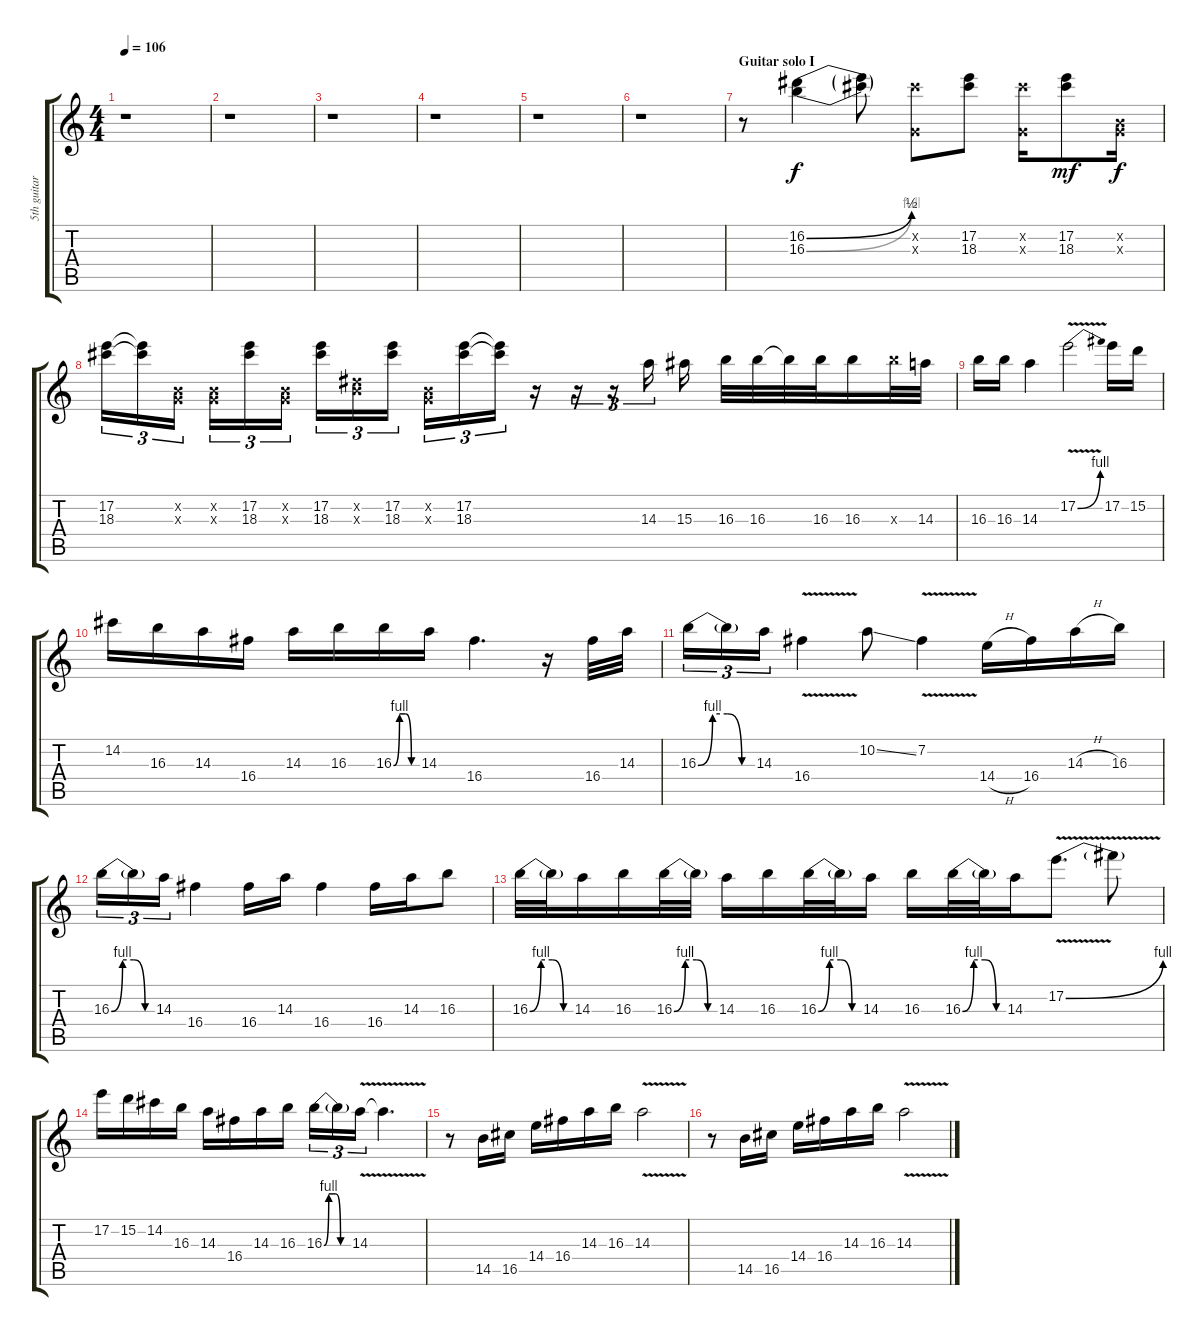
\track ("5th guitar" "5th guitar") {instrument distortionguitar}
\staff {score tabs}
\tuning (E4 B3 G3 D3 A2 E2) {hide}
\ts (4 4)
\tempo 106
\clef g2
\ks c
r.1{dy f} |
r.1 |
r.1 |
r.1 |
r.1 |
r.1 |
\section ("" "Guitar solo I")
r.8 (16.2{be (bend 0 0 60 2)} 16.3{be (bend 0 0 60 4)}).4 (16.2{t} 16.3{t}).8 (14.2{x} 0.3{x}).8 (17.2 18.3).8 (14.2{x} 0.3{x}).16 (17.2 18.3).8{dy mf} (0.2{x} 0.3{x}).16{dy f} |
(17.2 18.3).16{tu (3 2)} (17.2{t} 18.3{t}).16{tu (3 2)} (0.2{x} 0.3{x}).16{tu (3 2)} (0.2{x} 0.3{x}).16{tu (3 2)} (17.2 18.3).16{tu (3 2)} (0.2{x} 0.3{x}).16{tu (3 2)} (17.2 18.3).16{tu (3 2)} (0.2{x} 8.3{x}).16{tu (3 2)} (17.2 18.3).16{tu (3 2)} (0.2{x} 0.3{x}).16{tu (3 2)} (17.2 18.3).16{tu (3 2)} (17.2{t} 18.3{t}).16{tu (3 2)} r.16 r.16{tu (3 2)} r.16{tu (3 2)} 14.3.16{tu (3 2)} 15.3.16 16.3.32 16.3.32 16.3{t}.32 16.3.32 16.3.16 16.3{x}.32 14.3.32 |
16.3.16 16.3.16 14.3.4 17.2{be (bend 0 0 60 4) v}.2 17.2.16 15.2.16 |
14.2.16 16.3.16 14.3.16 16.4.16 14.3.16 16.3.16 16.3{be (custom 0 0 15 4 30 4 45 0 60 0)}.16 14.3.16 16.4.4{d} r.16 16.4.32 14.3.32 |
16.3{be (custom 0 0 15 4 30 4 45 0 60 0)}.16{tu (3 2)} 16.3{t}.16{tu (3 2)} 14.3.16{tu (3 2)} 16.4{v}.4 10.2{ss}.8 7.2{v}.4 14.4{h}.16 16.4.16 14.3{h}.16 16.3.16 |
16.3{be (custom 0 0 15 4 30 4 45 0 60 0)}.16{tu (3 2)} 16.3{t}.16{tu (3 2)} 14.3.16{tu (3 2)} 16.4.4 16.4.16 14.3.16 16.4.4 16.4.16 14.3.16 16.3.8 |
16.3{be (custom 0 0 15 4 30 4 45 0 60 0)}.32 16.3{t}.32 14.3.16 16.3.16 16.3{be (custom 0 0 15 4 30 4 45 0 60 0)}.32 16.3{t}.32 14.3.16 16.3.16 16.3{be (custom 0 0 15 4 30 4 45 0 60 0)}.32 16.3{t}.32 14.3.16 16.3.16 16.3{be (custom 0 0 15 4 30 4 45 0 60 0)}.32 16.3{t}.32 14.3.16 17.2{be (bend 0 0 60 4) v}.8{d} 17.2{t}.8 |
17.2.16 15.2.16 14.2.16 16.3.16 14.3.16 16.4.16 14.3.16 16.3.16 16.3{be (custom 0 0 10 4 25 4 35 0 60 0)}.16{tu (3 2)} 16.3{t}.16{tu (3 2)} 14.3{v}.16{tu (3 2)} 14.3{t}.4{d} |
r.8 14.5.16 16.5.16 14.4.16 16.4.16 14.3.16 16.3.16 14.3{v}.2 |
r.8 14.5.16 16.5.16 14.4.16 16.4.16 14.3.16 16.3.16 14.3{v}.2
